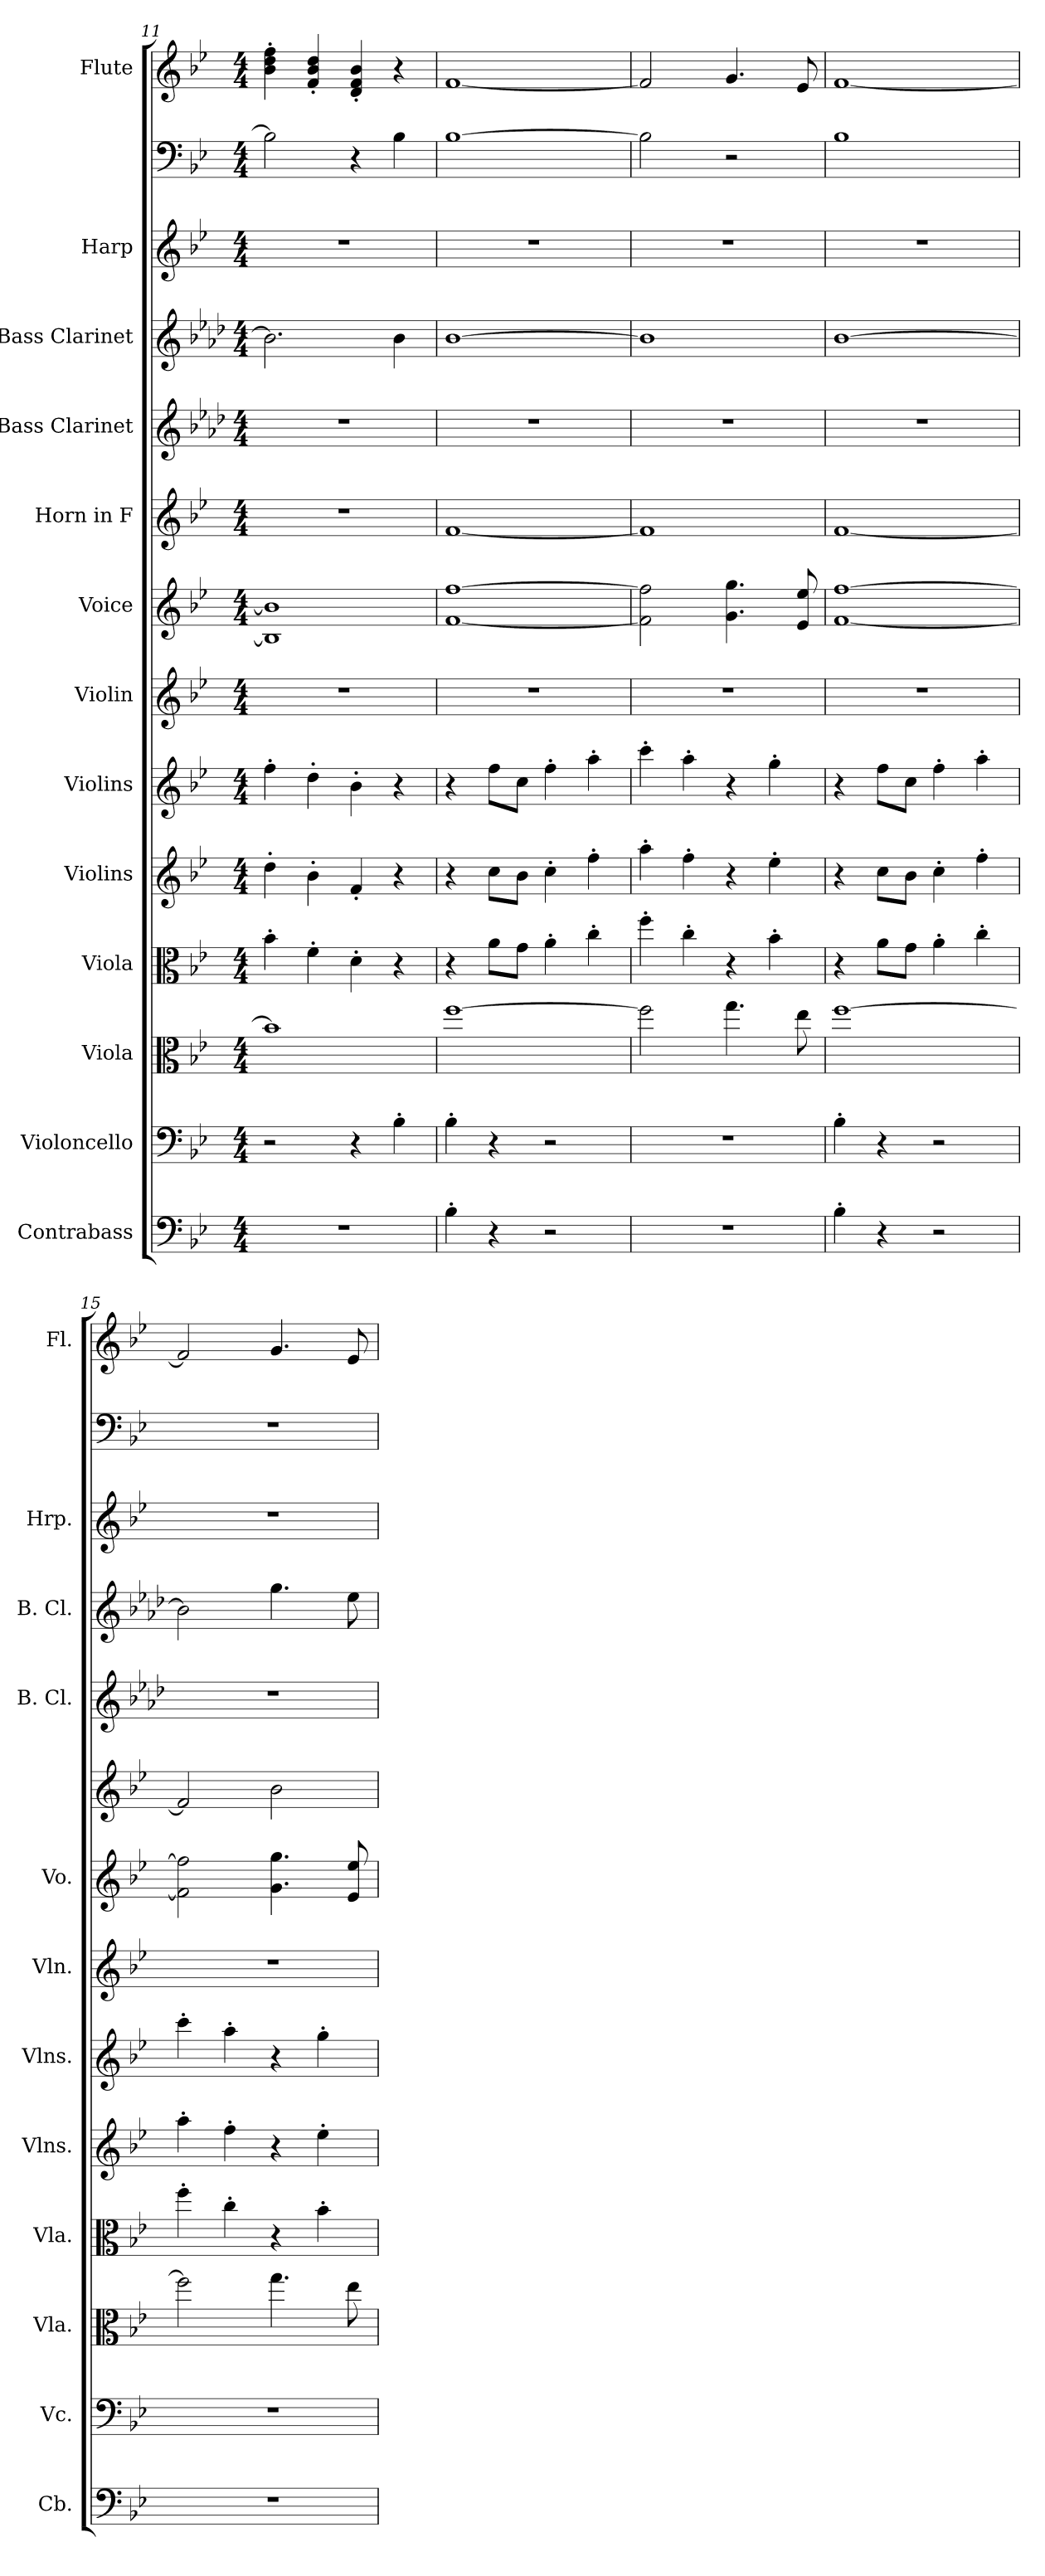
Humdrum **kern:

**kern	**kern	**kern	**kern	**kern	**kern	**kern	**kern	**kern	**kern	**kern	**kern	**kern	**kern
*part13	*part12	*part11	*part10	*part9	*part8	*part7	*part6	*part5	*part4	*part3	*part2	*part2	*part1
*staff14	*staff13	*staff12	*staff11	*staff10	*staff9	*staff8	*staff7	*staff6	*staff5	*staff4	*staff3	*staff2	*staff1
*I"Contrabass	*I"Violoncello	*I"Viola	*I"Viola	*I"Violins	*I"Violins	*I"Violin	*I"Voice	*I"Horn in F	*I"Bass Clarinet	*I"Bass Clarinet	*I"Harp	*	*I"Flute
*I'Cb.	*I'Vc.	*I'Vla.	*I'Vla.	*I'Vlns.	*I'Vlns.	*I'Vln.	*I'Vo.	*	*I'B. Cl.	*I'B. Cl.	*I'Hrp.	*	*I'Fl.
*clefF4	*clefF4	*clefC3	*clefC3	*clefG2	*clefG2	*clefG2	*clefG2	*clefG2	*clefG2	*clefG2	*clefG2	*clefF4	*clefG2
*ITrd7c12	*	*	*	*	*	*	*	*ITrd4c7	*ITrd8c14	*ITrd8c14	*	*	*
*k[b-e-]	*k[b-e-]	*k[b-e-]	*k[b-e-]	*k[b-e-]	*k[b-e-]	*k[b-e-]	*k[b-e-]	*k[b-e-a-]	*k[b-e-a-d-]	*k[b-e-a-d-]	*k[b-e-]	*k[b-e-]	*k[b-e-]
*M4/4	*M4/4	*M4/4	*M4/4	*M4/4	*M4/4	*M4/4	*M4/4	*M4/4	*M4/4	*M4/4	*M4/4	*M4/4	*M4/4
=11	=11	=11	=11	=11	=11	=11	=11	=11	=11	=11	=11	=11	=11
1r	2r	1b-]	4b-'\	4dd'\	4ff'\	1r	1B-] 1b-]	1r	1r	2.B-\]	1r	2B-\]	4b-\' 4dd\' 4ff\'
.	.	.	4f'\	4b-'\	4dd'\	.	.	.	.	.	.	.	4f/' 4b-/' 4dd/'
.	4r	.	4d'\	4f'/	4b-'\	.	.	.	.	.	.	4r	4d/' 4f/' 4b-/'
.	4B-'\	.	4r	4r	4r	.	.	.	.	4B-\	.	4B-\	4r
=12	=12	=12	=12	=12	=12	=12	=12	=12	=12	=12	=12	=12	=12
4BB-'\	4B-'\	[1ff	4r	4r	4r	1r	[1f [1ff	[1B-	1r	[1B-	1r	[1B-	[1f
4r	4r	.	8a\L	8cc\L	8ff\L	.	.	.	.	.	.	.	.
.	.	.	8g\J	8b-\J	8cc\J	.	.	.	.	.	.	.	.
2r	2r	.	4a'\	4cc'\	4ff'\	.	.	.	.	.	.	.	.
.	.	.	4cc'\	4ff'\	4aa'\	.	.	.	.	.	.	.	.
!!LO:PB:g=z
=13	=13	=13	=13	=13	=13	=13	=13	=13	=13	=13	=13	=13	=13
1r	1r	2ff\]	4ff'\	4aa'\	4ccc'\	1r	2f\] 2ff\]	1B-]	1r	1B-]	1r	2B-\]	2f/]
.	.	.	4cc'\	4ff'\	4aa'\	.	.	.	.	.	.	.	.
.	.	4.gg\	4r	4r	4r	.	4.g\ 4.gg\	.	.	.	.	2r	4.g/
.	.	.	4b-'\	4ee-'\	4gg'\	.	.	.	.	.	.	.	.
.	.	8ee-\	.	.	.	.	8e-/ 8ee-/	.	.	.	.	.	8e-/
=14	=14	=14	=14	=14	=14	=14	=14	=14	=14	=14	=14	=14	=14
4BB-'\	4B-'\	[1ff	4r	4r	4r	1r	[1f [1ff	[1B-	1r	[1B-	1r	1B-	[1f
4r	4r	.	8a\L	8cc\L	8ff\L	.	.	.	.	.	.	.	.
.	.	.	8g\J	8b-\J	8cc\J	.	.	.	.	.	.	.	.
2r	2r	.	4a'\	4cc'\	4ff'\	.	.	.	.	.	.	.	.
.	.	.	4cc'\	4ff'\	4aa'\	.	.	.	.	.	.	.	.
=15	=15	=15	=15	=15	=15	=15	=15	=15	=15	=15	=15	=15	=15
1r	1r	2ff\]	4ff'\	4aa'\	4ccc'\	1r	2f\] 2ff\]	2B-/]	1r	2B-\]	1r	1r	2f/]
.	.	.	4cc'\	4ff'\	4aa'\	.	.	.	.	.	.	.	.
.	.	4.gg\	4r	4r	4r	.	4.g\ 4.gg\	2e-\	.	4.g\	.	.	4.g/
.	.	.	4b-'\	4ee-'\	4gg'\	.	.	.	.	.	.	.	.
.	.	8ee-\	.	.	.	.	8e-/ 8ee-/	.	.	8e-\	.	.	8e-/
=	=	=	=	=	=	=	=	=	=	=	=	=	=
*-	*-	*-	*-	*-	*-	*-	*-	*-	*-	*-	*-	*-	*-
